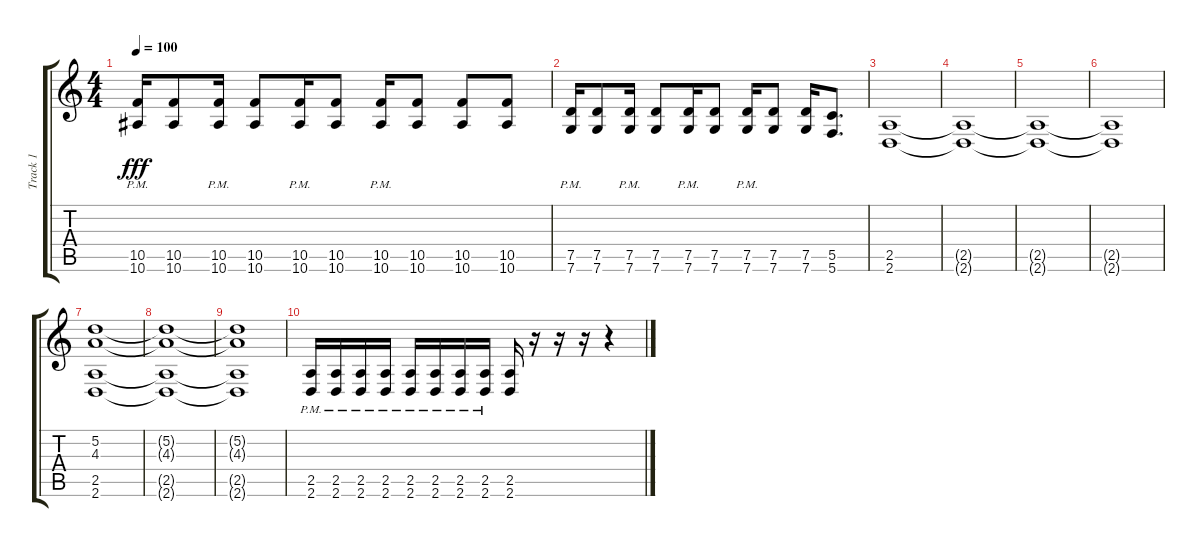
\track ("Track 1" "Track 1") {instrument overdrivenguitar}
\staff {score tabs}
\tuning (D4 A3 F3 C3 G2 C2) {hide}
\ts (4 4)
\tempo 100
\clef g2
\ks c
(10.5{pm} 10.6{pm}).16{dy fff} (10.5 10.6).8 (10.5{pm} 10.6{pm}).16 (10.5 10.6).8 (10.5{pm} 10.6{pm}).16 (10.5 10.6).8 (10.5{pm} 10.6{pm}).16 (10.5 10.6).8 (10.5 10.6).8 (10.5 10.6).8 |
(7.5{pm} 7.6{pm}).16 (7.5 7.6).8 (7.5{pm} 7.6{pm}).16 (7.5 7.6).8 (7.5{pm} 7.6{pm}).16 (7.5 7.6).8 (7.5{pm} 7.6{pm}).16 (7.5 7.6).8 (7.5 7.6).16 (5.5 5.6).8{d} |
(2.5 2.6).1 |
(2.5{t} 2.6{t}).1 |
(2.5{t} 2.6{t}).1 |
(2.5{t} 2.6{t}).1 |
(5.2 4.3 2.5 2.6).1 |
(5.2{t} 4.3{t} 2.5{t} 2.6{t}).1 |
(5.2{t} 4.3{t} 2.5{t} 2.6{t}).1 |
(2.5{pm} 2.6{pm}).16 (2.5{pm} 2.6{pm}).16 (2.5{pm} 2.6{pm}).16 (2.5{pm} 2.6{pm}).16 (2.5{pm} 2.6{pm}).16 (2.5{pm} 2.6{pm}).16 (2.5{pm} 2.6{pm}).16 (2.5{pm} 2.6{pm}).16 (2.5 2.6).16 r.16 r.16 r.16 r.4
